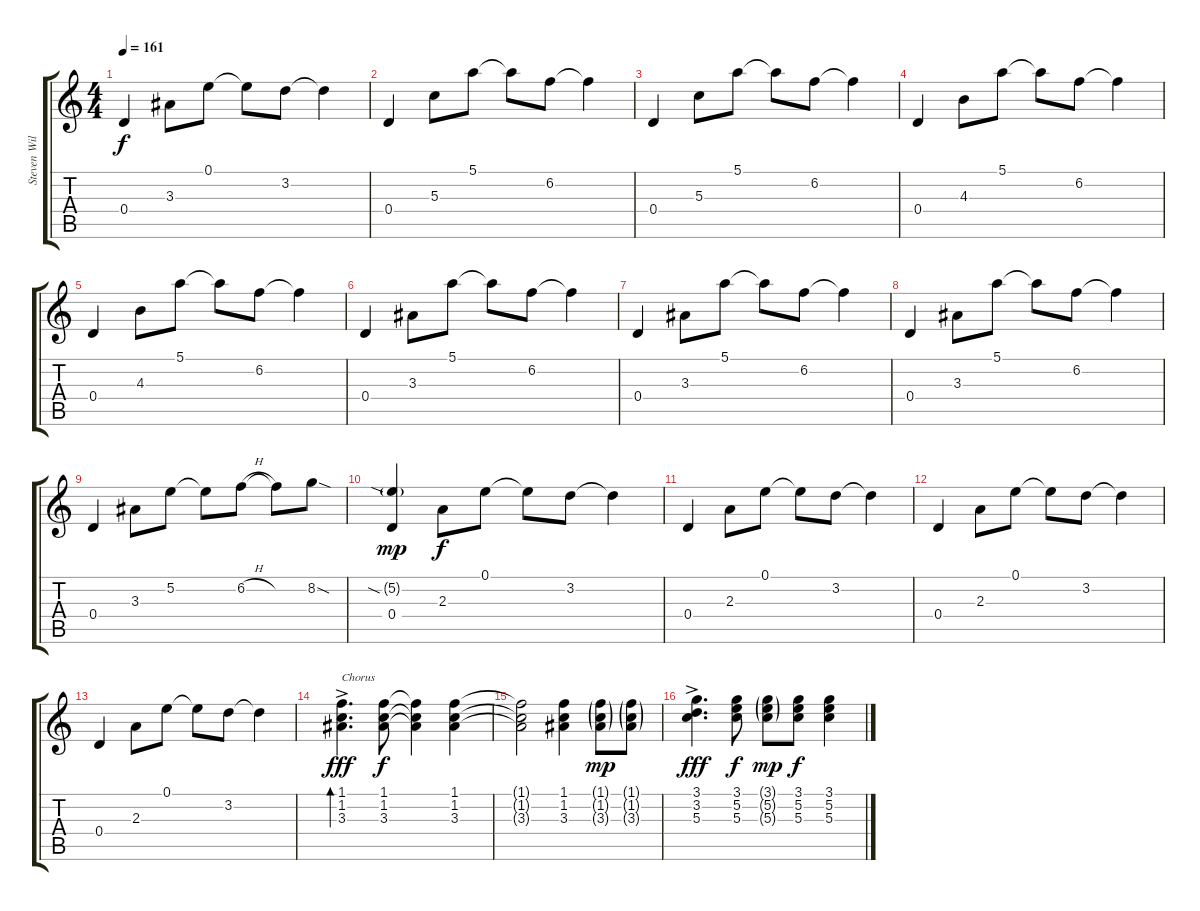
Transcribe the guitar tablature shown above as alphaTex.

\track ("Steven Wilson (Guitar 4)" "Steven Wil") {instrument acousticguitarsteel}
\staff {score tabs}
\tuning (E4 B3 G3 D3 A2 D2) {hide}
\ts (4 4)
\tempo 161
\clef g2
\ks c
0.4.4{dy f} 3.3.8 0.1.8 0.1{t}.8 3.2.8 3.2{t}.4 |
0.4.4 5.3.8 5.1.8 5.1{t}.8 6.2.8 6.2{t}.4 |
0.4.4 5.3.8 5.1.8 5.1{t}.8 6.2.8 6.2{t}.4 |
0.4.4 4.3.8 5.1.8 5.1{t}.8 6.2.8 6.2{t}.4 |
0.4.4 4.3.8 5.1.8 5.1{t}.8 6.2.8 6.2{t}.4 |
0.4.4 3.3.8 5.1.8 5.1{t}.8 6.2.8 6.2{t}.4 |
0.4.4 3.3.8 5.1.8 5.1{t}.8 6.2.8 6.2{t}.4 |
0.4.4 3.3.8 5.1.8 5.1{t}.8 6.2.8 6.2{t}.4 |
0.4.4 3.3.8 5.2.8 5.2{t}.8 6.2{h}.8 6.2{t}.8 8.2{sod}.8 |
(5.2{sia g} 0.4).4{dy mp} 2.3.8{dy f} 0.1.8 0.1{t}.8 3.2.8 3.2{t}.4 |
0.4.4 2.3.8 0.1.8 0.1{t}.8 3.2.8 3.2{t}.4 |
0.4.4 2.3.8 0.1.8 0.1{t}.8 3.2.8 3.2{t}.4 |
0.4.4 2.3.8 0.1.8 0.1{t}.8 3.2.8 3.2{t}.4 |
(1.1{ac} 1.2{ac} 3.3{ac}).4{d bd 60 txt "Chorus" dy fff} (1.1 1.2 3.3).8{dy f} (1.1{t} 1.2{t} 3.3{t}).4 (1.1 1.2 3.3).4 |
(1.1{t} 1.2{t} 3.3{t}).2 (1.1 1.2 3.3).4 (1.1{g} 1.2{g} 3.3{g}).8{dy mp} (1.1{g} 1.2{g} 3.3{g}).8 |
(3.1{ac} 3.2{ac} 5.3{ac}).4{d dy fff} (3.1 5.2 5.3).8{dy f} (3.1{g} 5.2{g} 5.3{g}).8{dy mp} (3.1 5.2 5.3).8{dy f} (3.1 5.2 5.3).4
